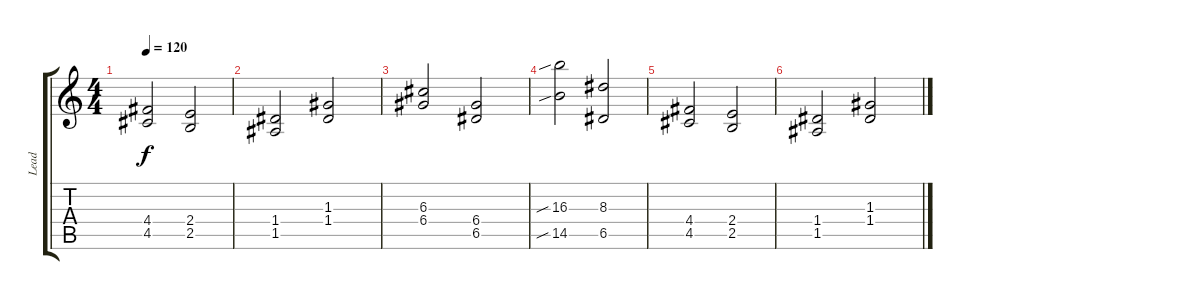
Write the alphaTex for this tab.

\track ("Lead" "Lead") {instrument distortionguitar}
\staff {score tabs}
\tuning (E4 B3 G3 D3 A2 E2) {hide}
\ts (4 4)
\tempo 120
\clef g2
\ks c
(4.4 4.5).2{dy f} (2.4 2.5).2 |
(1.4 1.5).2 (1.3 1.4).2 |
(6.3 6.4).2 (6.4 6.5).2 |
(16.3{sib} 14.5{sib}).2 (8.3 6.5).2 |
(4.4 4.5).2 (2.4 2.5).2 |
(1.4 1.5).2 (1.3 1.4).2
